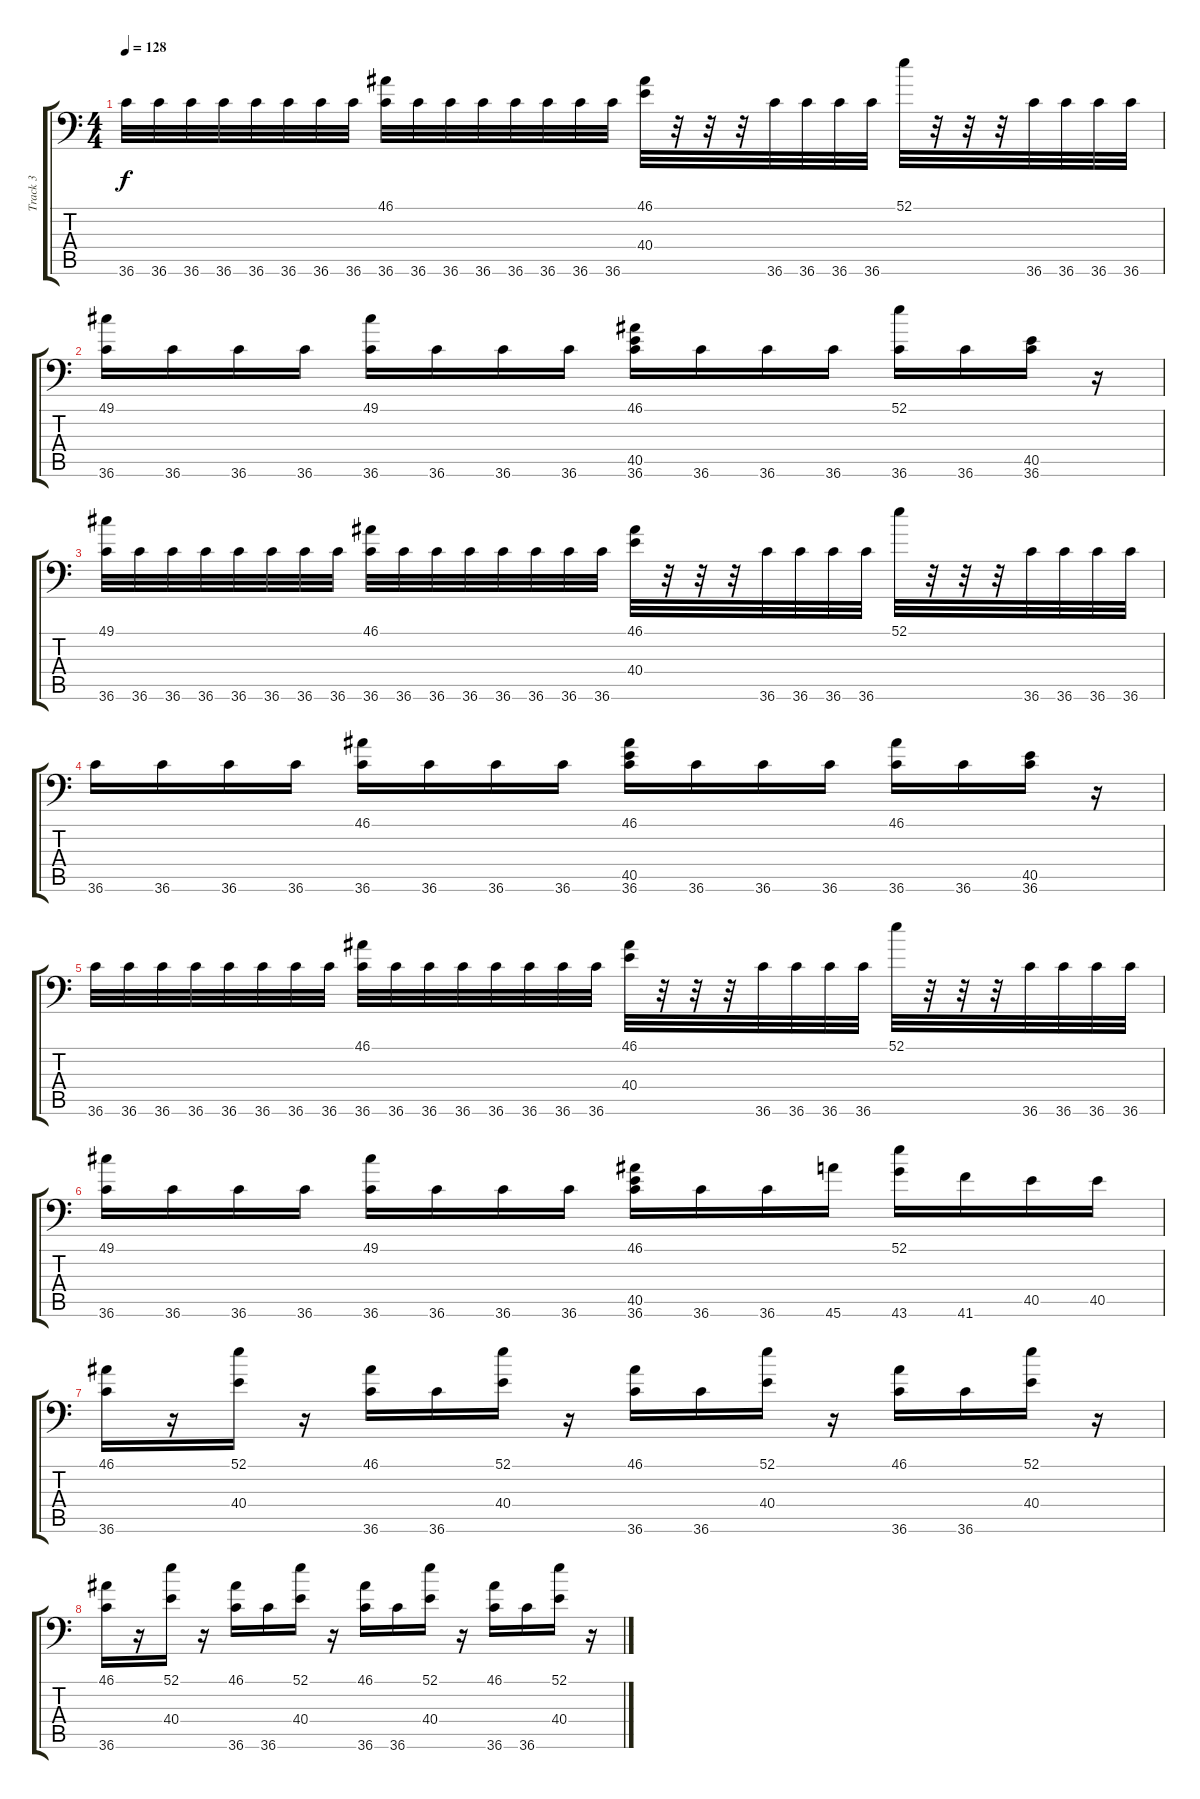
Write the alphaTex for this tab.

\track ("Track 3" "Track 3") {instrument acousticgrandpiano}
\staff {score tabs}
\tuning (C-1 C-1 C-1 C-1 C-1 C-1) {hide}
\ts (4 4)
\tempo 128
\clef f4
\ks c
36.6.32{dy f} 36.6.32 36.6.32 36.6.32 36.6.32 36.6.32 36.6.32 36.6.32 (46.1 36.6).32 36.6.32 36.6.32 36.6.32 36.6.32 36.6.32 36.6.32 36.6.32 (46.1 40.4).32 r.32 r.32 r.32 36.6.32 36.6.32 36.6.32 36.6.32 52.1.32 r.32 r.32 r.32 36.6.32 36.6.32 36.6.32 36.6.32 |
(49.1 36.6).16 36.6.16 36.6.16 36.6.16 (49.1 36.6).16 36.6.16 36.6.16 36.6.16 (46.1 40.5 36.6).16 36.6.16 36.6.16 36.6.16 (52.1 36.6).16 36.6.16 (40.5 36.6).16 r.16 |
(49.1 36.6).32 36.6.32 36.6.32 36.6.32 36.6.32 36.6.32 36.6.32 36.6.32 (46.1 36.6).32 36.6.32 36.6.32 36.6.32 36.6.32 36.6.32 36.6.32 36.6.32 (46.1 40.4).32 r.32 r.32 r.32 36.6.32 36.6.32 36.6.32 36.6.32 52.1.32 r.32 r.32 r.32 36.6.32 36.6.32 36.6.32 36.6.32 |
36.6.16 36.6.16 36.6.16 36.6.16 (46.1 36.6).16 36.6.16 36.6.16 36.6.16 (46.1 40.5 36.6).16 36.6.16 36.6.16 36.6.16 (46.1 36.6).16 36.6.16 (40.5 36.6).16 r.16 |
36.6.32 36.6.32 36.6.32 36.6.32 36.6.32 36.6.32 36.6.32 36.6.32 (46.1 36.6).32 36.6.32 36.6.32 36.6.32 36.6.32 36.6.32 36.6.32 36.6.32 (46.1 40.4).32 r.32 r.32 r.32 36.6.32 36.6.32 36.6.32 36.6.32 52.1.32 r.32 r.32 r.32 36.6.32 36.6.32 36.6.32 36.6.32 |
(49.1 36.6).16 36.6.16 36.6.16 36.6.16 (49.1 36.6).16 36.6.16 36.6.16 36.6.16 (46.1 40.5 36.6).16 36.6.16 36.6.16 45.6.16 (52.1 43.6).16 41.6.16 40.5.16 40.5.16 |
(46.1 36.6).16 r.16 (52.1 40.4).16 r.16 (46.1 36.6).16 36.6.16 (52.1 40.4).16 r.16 (46.1 36.6).16 36.6.16 (52.1 40.4).16 r.16 (46.1 36.6).16 36.6.16 (52.1 40.4).16 r.16 |
(46.1 36.6).16 r.16 (52.1 40.4).16 r.16 (46.1 36.6).16 36.6.16 (52.1 40.4).16 r.16 (46.1 36.6).16 36.6.16 (52.1 40.4).16 r.16 (46.1 36.6).16 36.6.16 (52.1 40.4).16 r.16
